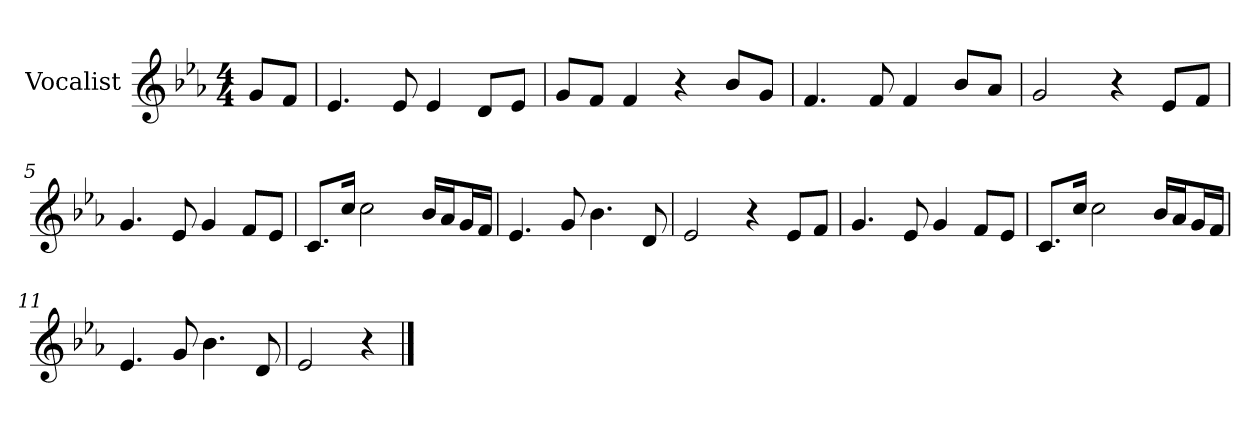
**kern
*part1
*staff1
*I"Vocalist
*k[b-e-a-]
*E-:
*M4/4
=
8gL
8fJ
=1
4.e-
8e-
4e-
8dL
8e-J
=2
8gL
8fJ
4f
4r
8b-L
8gJ
=3
4.f
8f
4f
8b-L
8a-J
=4
2g
4r
8e-L
8fJ
=5
4.g
8e-
4g
8fL
8e-J
=6
8.cL
16ccJk
2cc
16b-LL
16a-J
16gL
16fJJ
=7
4.e-
8g
4.b-
8d
=8
2e-
4r
8e-L
8fJ
=9
4.g
8e-
4g
8fL
8e-J
=10
8.cL
16ccJk
2cc
16b-LL
16a-J
16gL
16fJJ
=11
4.e-
8g
4.b-
8d
=12
2e-
4r
==
*-
